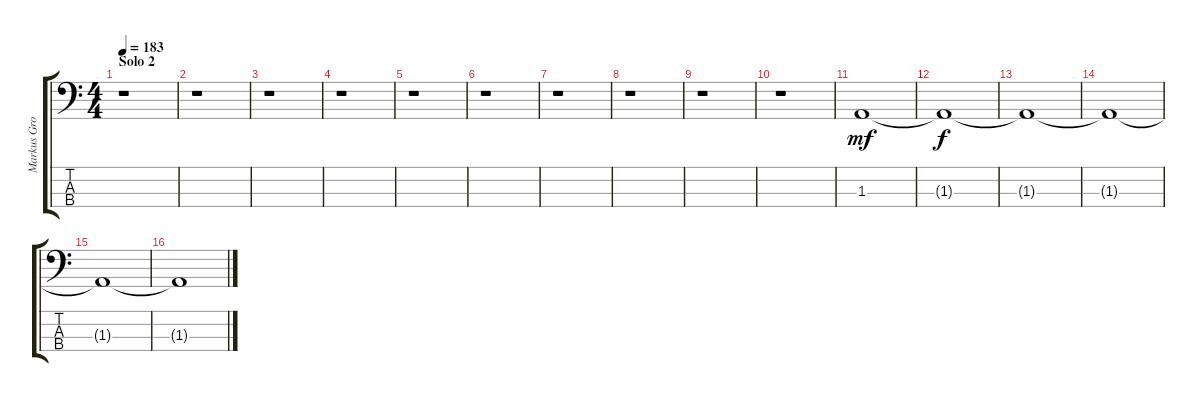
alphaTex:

\track ("Markus Grosskopf" "Markus Gro") {instrument slapbass2}
\staff {score tabs}
\tuning (Gb2 Db2 Ab1 Db1) {hide}
\ts (4 4)
\section ("" "Solo 2")
\tempo 183
\clef f4
\ks c
r.1{dy f} |
r.1 |
r.1 |
r.1 |
r.1 |
r.1 |
r.1 |
r.1 |
r.1 |
r.1 |
1.3.1{dy mf} |
1.3{t}.1{dy f} |
1.3{t}.1 |
1.3{t}.1 |
1.3{t}.1 |
1.3{t}.1
